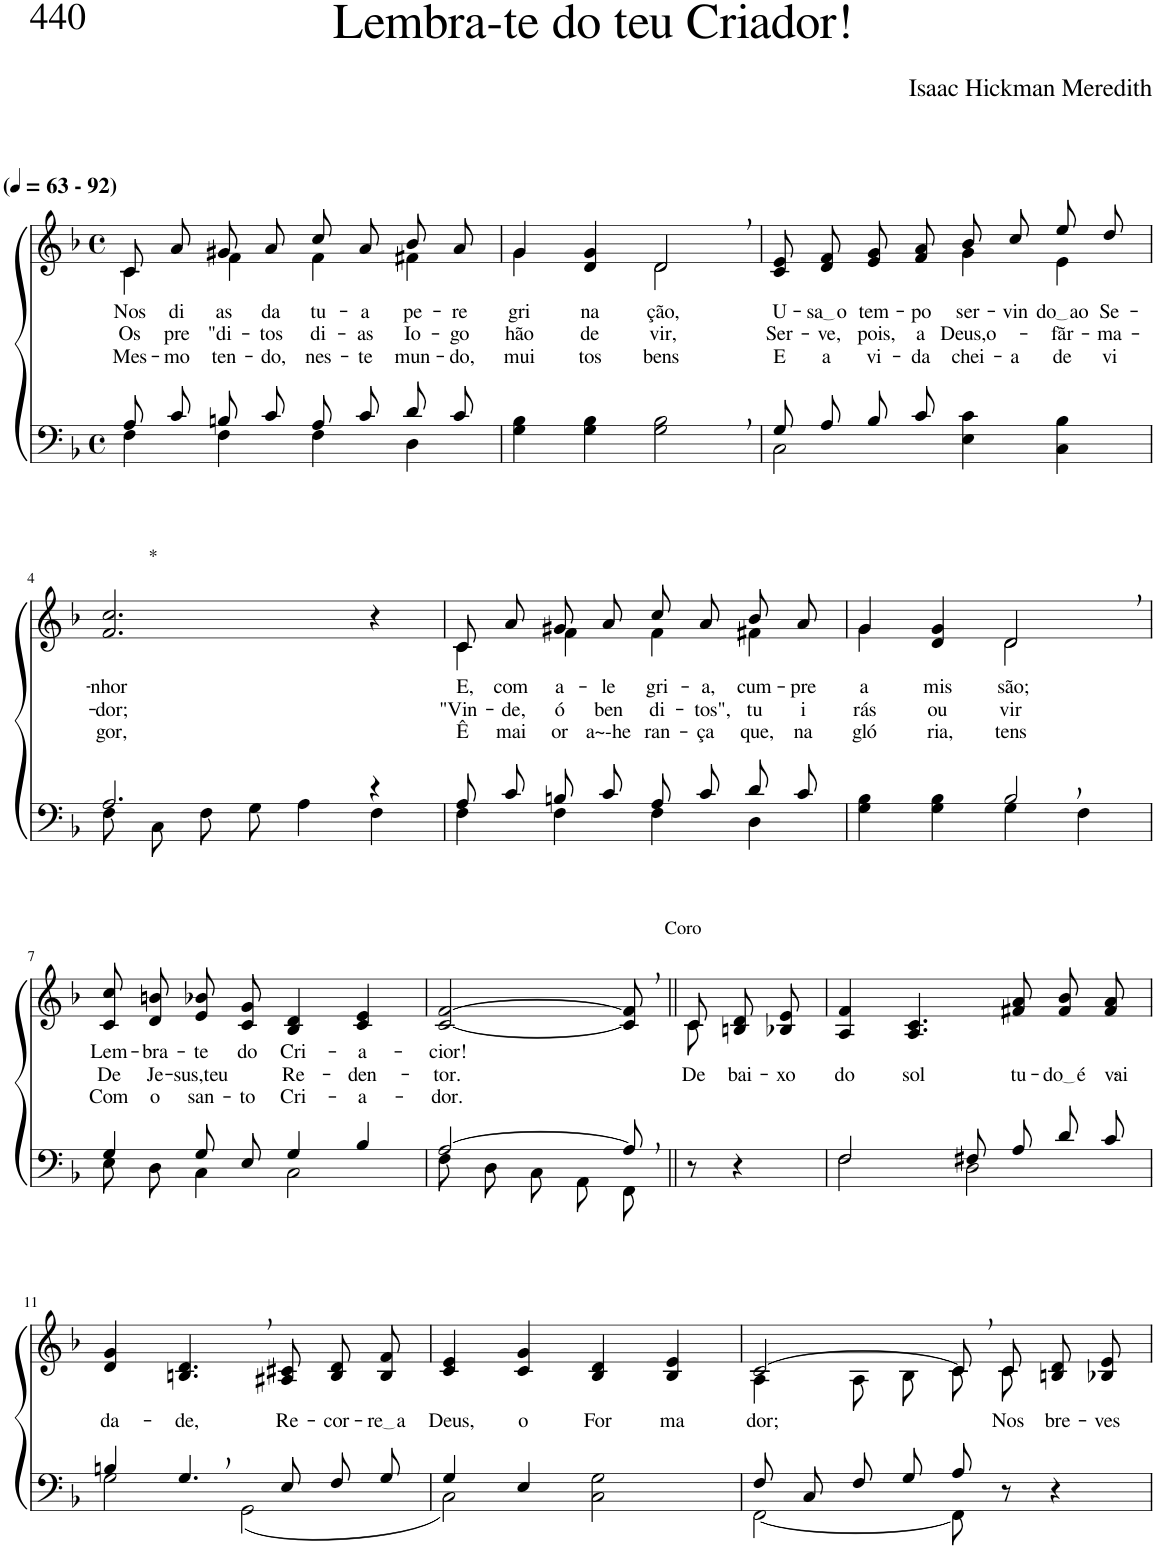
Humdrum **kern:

**kern	**kern	**text	**text	**text
*part2	*part1	*part1	*part1	*part1
*staff2	*staff1	*staff1	*staff1	*staff1
*I"Parte III e IV	*I"Parte I e II	*	*	*
*clefF4	*clefG2	*	*	*
*k[b-]	*k[b-]	*	*	*
*M4/4	*M4/4	*	*	*
*met(c)	*met(c)	*	*	*
*MM63	*MM63	*	*	*
=1	=1	=1	=1	=1
*^	*^	*	*	*
!	!	!LO:TX:a:B:t=(	!	!	!	!
!	!	!LO:TX:a:B:t=- 92)	!	!	!	!
!	!	!	!	!LO:LY:b	!LO:LY:b	!LO:LY:b
8A/L	4F\	8c/L	4c\	Nos	Os	Mes-
!	!	!	!	!LO:LY:b	!LO:LY:b	!LO:LY:b
8c/J	.	8a/J	.	di-	pre	-mo
!	!	!	!	!LO:LY:b	!LO:LY:b	!LO:LY:b
8Bn/L	4F\	8g#X/L	4f\	-as	"di-	ten-
!	!	!	!	!LO:LY:b	!LO:LY:b	!LO:LY:b
8c/J	.	8a/J	.	da	-tos	-do,
!	!	!	!	!LO:LY:b	!LO:LY:b	!LO:LY:b
8A/L	4F\	8cc/L	4f\	tu-	di-	nes-
!	!	!	!	!LO:LY:b	!LO:LY:b	!LO:LY:b
8c/J	.	8a/J	.	-a	-as	-te
!	!	!	!	!LO:LY:b	!LO:LY:b	!LO:LY:b
8d/L	4D\	8b-/L	4f#X\	pe-	Io-	mun-
!	!	!	!	!LO:LY:b	!LO:LY:b	!LO:LY:b
8c/J	.	8a/J	.	-re-	-go	-do,
*v	*v	*	*	*	*	*
=2	=2	=2	=2	=2	=2
!	!	!	!LO:LY:b	!LO:LY:b	!LO:LY:b
4G\ 4B-\	4g/	4g\	-gri-	hão	mui-
!	!	!	!LO:LY:b	!LO:LY:b	!LO:LY:b
4G\ 4B-\	4d/ 4g/	4ryy	-na-	de	-tos
!	!	!	!LO:LY:b	!LO:LY:b	!LO:LY:b
2G\, 2B-\,	2d,/	2d\	-ção,	vir,	bens
=3	=3	=3	=3	=3	=3
*^	*	*	*	*	*
!	!	!	!	!LO:LY:b	!LO:LY:b	!LO:LY:b
8G/L	2C\	8c/ 8e/L	2ryy	U-	Ser-	E
!	!	!	!	!LO:LY:b	!LO:LY:b	!LO:LY:b
8A/J	.	8d/ 8f/J	.	sa o	-ve,	a
!	!	!	!	!LO:LY:b	!LO:LY:b	!LO:LY:b
8B-/L	.	8e/ 8g/L	.	tem-	pois,	vi-
!	!	!	!	!LO:LY:b	!LO:LY:b	!LO:LY:b
8c/J	.	8f/ 8a/J	.	-po	a	-da
!	!	!	!	!LO:LY:b	!LO:LY:b	!LO:LY:b
2ryy	4E\ 4c\	8b-/L	4g\	ser-	Deus,o-	chei-
!	!	!	!	!LO:LY:b	!	!LO:LY:b
.	.	8cc/J	.	-vin-	.	-a
!	!	!	!	!LO:LY:b	!LO:LY:b	!LO:LY:b
.	4C\ 4B-\	8ee/L	4e\	do ao	-fãr-	de
!	!	!	!	!LO:LY:b	!LO:LY:b	!LO:LY:b
.	.	8dd/J	.	Se-	-ma-	vi
*	*	*v	*v	*	*	*
!!LO:LB:g=z
=4	=4	=4	=4	=4	=4
!	!	!LO:TX:a:t=*	!	!	!
!	!	!	!LO:LY:b	!LO:LY:b	!LO:LY:b
2.A/	8F\L	2.f/ 2.cc/	-nhor	-dor;	gor,
.	8C\J	.	.	.	.
.	8F\L	.	.	.	.
.	8G\J	.	.	.	.
.	4A\	.	.	.	.
4r	4F\	4r	.	.	.
=5	=5	=5	=5	=5	=5
*	*	*^	*	*	*
!	!	!	!	!LO:LY:b	!LO:LY:b	!LO:LY:b
8A/L	4F\	8c/L	4c\	E,	"Vin-	Ê
!	!	!	!	!LO:LY:b	!LO:LY:b	!LO:LY:b
8c/J	.	8a/J	.	com	-de,	mai-
!	!	!	!	!LO:LY:b	!LO:LY:b	!LO:LY:b
8Bn/L	4F\	8g#X/L	4f\	a-	ó	-or
!	!	!	!	!LO:LY:b	!LO:LY:b	!LO:LY:b
8c/J	.	8a/J	.	-le-	ben-	a~-he-
!	!	!	!	!LO:LY:b	!LO:LY:b	!LO:LY:b
8A/L	4F\	8cc/L	4f\	-gri-	-di-	-ran-
!	!	!	!	!LO:LY:b	!LO:LY:b	!LO:LY:b
8c/J	.	8a/J	.	-a,	-tos",	-ça
!	!	!	!	!LO:LY:b	!LO:LY:b	!LO:LY:b
8d/L	4D\	8b-/L	4f#X\	cum-	tu	que,
!	!	!	!	!LO:LY:b	!LO:LY:b	!LO:LY:b
8c/J	.	8a/J	.	-pre	i-	na
=6	=6	=6	=6	=6	=6	=6
!	!	!	!	!LO:LY:b	!LO:LY:b	!LO:LY:b
2ryy	4G\ 4B-\	4g/	4g\	a	-rás	gló-
!	!	!	!	!LO:LY:b	!LO:LY:b	!LO:LY:b
.	4G\ 4B-\	4d/ 4g/	4ryy	mis-	ou-	-ria,
!	!	!	!	!LO:LY:b	!LO:LY:b	!LO:LY:b
2B-,/	4G\	2d,/	2d\	-são;	-vir	tens
.	4F\	.	.	.	.	.
*	*	*v	*v	*	*	*
!!LO:LB:g=z
=7	=7	=7	=7	=7	=7
!	!	!	!LO:LY:b	!LO:LY:b	!LO:LY:b
4G/	8E\L	8c/ 8cc/L	-Lem-	De	Com
!	!	!	!LO:LY:b	!LO:LY:b	!LO:LY:b
.	8D\J	8d/ 8bn/J	-bra-	Je-	o
!	!	!	!LO:LY:b	!LO:LY:b	!LO:LY:b
8G/L	4C\	8e/ 8b-X/L	-te	-sus,teu	san-
!	!	!	!LO:LY:b	!	!LO:LY:b
8E/J	.	8c/ 8g/J	do	.	-to
!	!	!	!LO:LY:b	!LO:LY:b	!LO:LY:b
4G/	2C\	4B-/ 4d/	Cri-	Re-	Cri-
!	!	!	!LO:LY:b	!LO:LY:b	!LO:LY:b
4B-/	.	4c/ 4e/	-a-	-den-	-a-
=8	=8	=8	=8	=8	=8
!	!	!	!LO:LY:b	!LO:LY:b	!LO:LY:b
[2A/	8F\L	[2c/ [2f/	-cior!	-tor.	-dor.
.	8D\J	.	.	.	.
.	8C\L	.	.	.	.
.	8AA\J	.	.	.	.
!	!	!LO:TX:a:t=Coro	!	!	!
8A,/]	8FF\J	8c/], 8f/],	.	.	.
=9||	=9||	=9||	=9||	=9||	=9||
*	*	*^	*	*	*
!	!	!	!	!	!LO:LY:b	!
*v	*v	*	*	*	*	*
8r	8c/	8c\	.	De-	.
!	!	!	!	!LO:LY:b	!
4r	8Bn/ 8d/L	4ryy	.	-bai-	.
!	!	!	!	!LO:LY:b	!
.	8B-X/ 8e/J	.	.	-xo	.
*	*v	*v	*	*	*
=10	=10	=10	=10	=10
*^	*	*	*	*
!	!	!	!	!LO:LY:b	!
2F/	2F\	4A/ 4f/	.	do	.
!	!	!	!	!LO:LY:b	!
.	.	4.A/ 4.c/	.	sol	.
8F#X/L	2D\	.	.	.	.
!	!	!	!	!LO:LY:b	!
8A/J	.	8f#X/ 8a/	.	tu-	.
!	!	!	!	!LO:LY:b	!
8d/L	.	8f#/ 8b-/L	.	do é	.
!	!	!	!	!LO:LY:b	!
8c/J	.	8f#/ 8a/J	.	vai-	.
!!LO:LB:g=z
=11	=11	=11	=11	=11	=11
!	!	!	!LO:LY:b	!	!
4Bn/	2G\	4d/ 4g/	da-	.	.
!	!	!	!LO:LY:b	!	!
4.G,/	.	4.Bn/, 4.d/,	-de,	.	.
.	(2GG\	.	.	.	.
!	!	!	!LO:LY:b	!	!
8E/	.	8A#X/ 8c#X/	Re-	.	.
!	!	!	!LO:LY:b	!	!
8F/L	.	8B/ 8d/L	-cor-	.	.
!	!	!	!LO:LY:b	!	!
8G/J	.	8B/ 8f/J	re a	.	.
=12	=12	=12	=12	=12	=12
!	!	!	!LO:LY:b	!	!
4G/	2C\)	4c/ 4e/	Deus,	.	.
!	!	!	!LO:LY:b	!	!
4E/	.	4c/ 4g/	o	.	.
!	!	!	!LO:LY:b	!	!
2ryy	2C\ 2G\	4B-/ 4d/	For	.	.
!	!	!	!LO:LY:b	!	!
.	.	4B-/ 4e/	ma	.	.
=13	=13	=13	=13	=13	=13
*	*	*^	*	*	*
!	!	!	!	!LO:LY:b	!	!
8F/L	[2FF\	[2c/	4A\	dor;	.	.
8C/J	.	.	.	.	.	.
8F/L	.	.	8A\L	.	.	.
8G/J	.	.	8B-\J	.	.	.
8A/	8FF\]	8c,/L]	8c\L	.	.	.
!	!	!	!	!LO:LY:b	!	!
8r	4.ryy	8c/J	8c\J	Nos	.	.
!	!	!	!	!LO:LY:b	!	!
4r	.	8Bn/ 8d/L	4ryy	bre-	.	.
!	!	!	!	!LO:LY:b	!	!
.	.	8B-X/ 8e/J	.	-ves	.	.
*v	*v	*	*	*	*	*
*	*v	*v	*	*	*
=	=	=	=	=
*-	*-	*-	*-	*-
